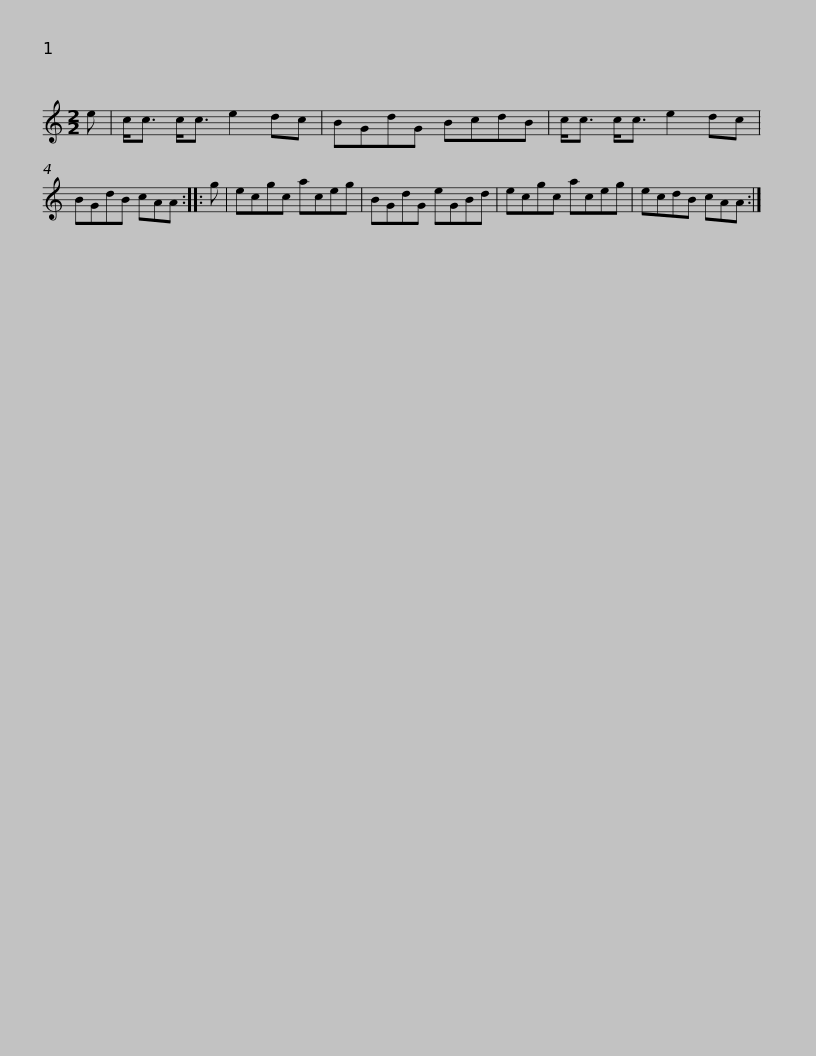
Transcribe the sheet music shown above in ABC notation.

X:1
L:1/8
M:2/2
I:linebreak $
K:C
V:1 treble
V:1
 e | c<c c<c e2 dc | BGdG BcdB | c<c c<c e2 dc | BGdB cAA :: %5
 g | ecgc aceg |$ BGdG eGBd | ecgc aceg | ecdB cAA :| %10
